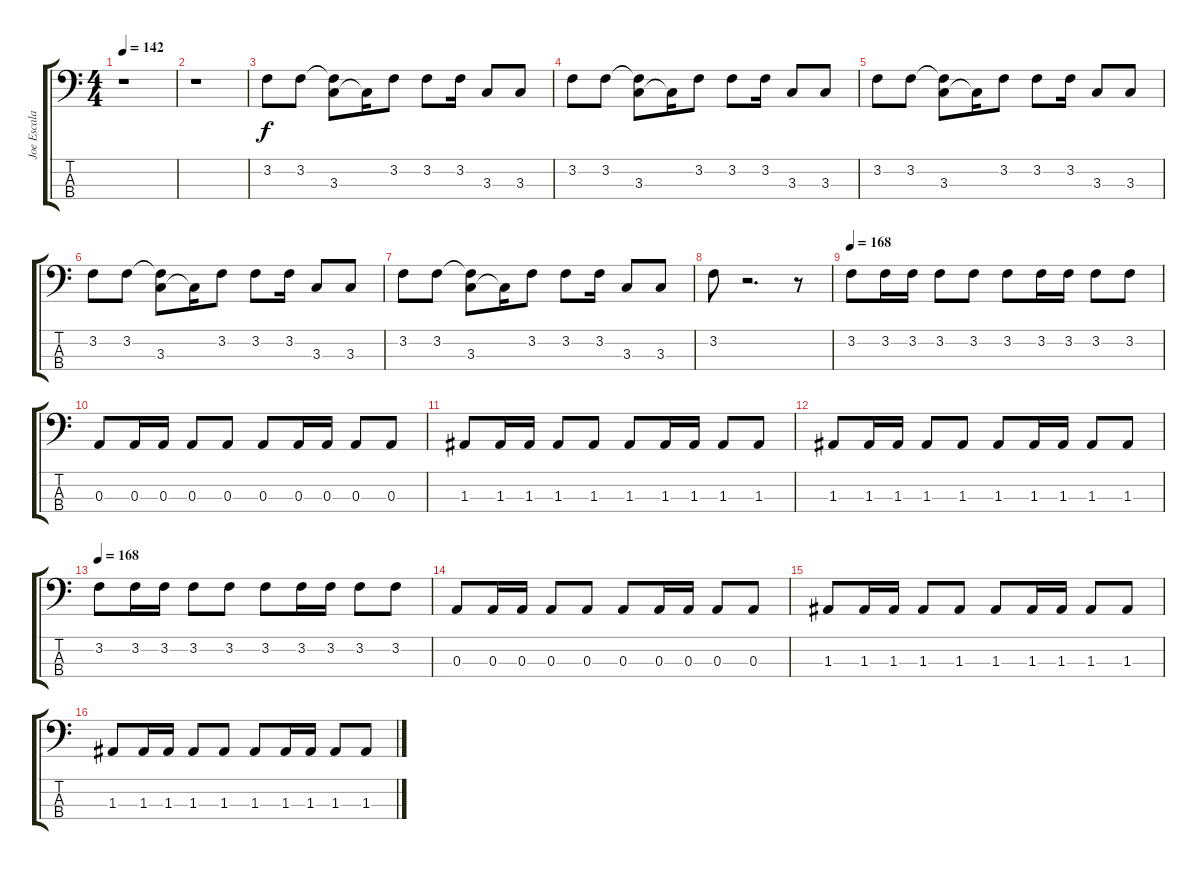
\track ("Joe Escalante" "Joe Escala") {instrument electricbasspick}
\staff {score tabs}
\tuning (G2 D2 A1 E1) {hide}
\ts (4 4)
\tempo 142
\clef f4
\ks c
r.1{dy f instrument electricbasspick} |
r.1 |
3.2.8 3.2.8 (3.2{t} 3.3).8 3.3{t}.16 3.2.8 3.2.8 3.2.16 3.3.8 3.3.8 |
3.2.8 3.2.8 (3.2{t} 3.3).8 3.3{t}.16 3.2.8 3.2.8 3.2.16 3.3.8 3.3.8 |
3.2.8 3.2.8 (3.2{t} 3.3).8 3.3{t}.16 3.2.8 3.2.8 3.2.16 3.3.8 3.3.8 |
3.2.8 3.2.8 (3.2{t} 3.3).8 3.3{t}.16 3.2.8 3.2.8 3.2.16 3.3.8 3.3.8 |
3.2.8 3.2.8 (3.2{t} 3.3).8 3.3{t}.16 3.2.8 3.2.8 3.2.16 3.3.8 3.3.8 |
3.2.8 r.2{d} r.8 |
\tempo 168
3.2.8 3.2.16 3.2.16 3.2.8 3.2.8 3.2.8 3.2.16 3.2.16 3.2.8 3.2.8 |
0.3.8 0.3.16 0.3.16 0.3.8 0.3.8 0.3.8 0.3.16 0.3.16 0.3.8 0.3.8 |
1.3.8 1.3.16 1.3.16 1.3.8 1.3.8 1.3.8 1.3.16 1.3.16 1.3.8 1.3.8 |
1.3.8 1.3.16 1.3.16 1.3.8 1.3.8 1.3.8 1.3.16 1.3.16 1.3.8 1.3.8 |
\tempo 168
3.2.8 3.2.16 3.2.16 3.2.8 3.2.8 3.2.8 3.2.16 3.2.16 3.2.8 3.2.8 |
0.3.8 0.3.16 0.3.16 0.3.8 0.3.8 0.3.8 0.3.16 0.3.16 0.3.8 0.3.8 |
1.3.8 1.3.16 1.3.16 1.3.8 1.3.8 1.3.8 1.3.16 1.3.16 1.3.8 1.3.8 |
1.3.8 1.3.16 1.3.16 1.3.8 1.3.8 1.3.8 1.3.16 1.3.16 1.3.8 1.3.8
